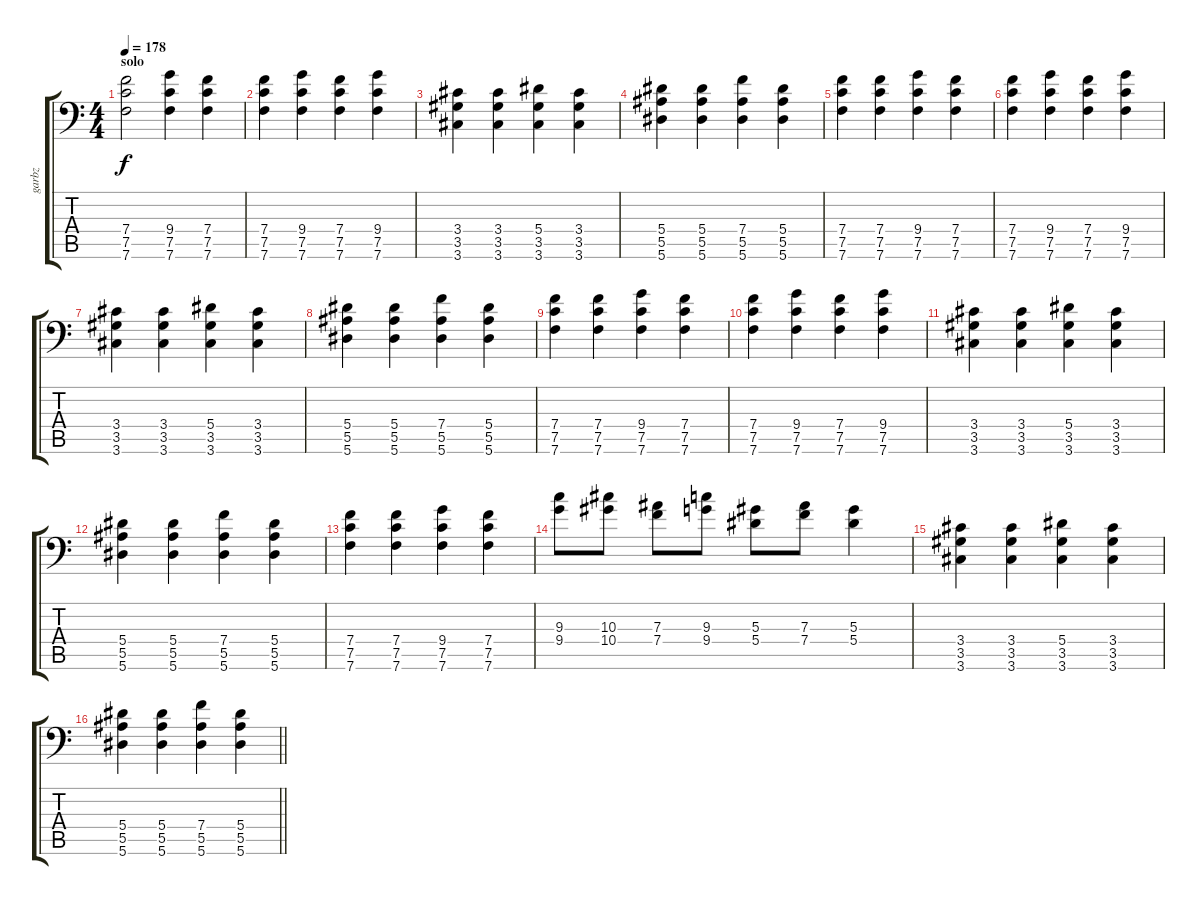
\track ("garbz" "garbz") {solo instrument overdrivenguitar}
\staff {score tabs}
\tuning (C4 G3 Eb3 Bb2 F2 Bb1) {hide}
\ts (4 4)
\section ("" "solo")
\tempo 178
\clef f4
\ks c
(7.4 7.5 7.6).2{dy f} (9.4 7.5 7.6).4 (7.4 7.5 7.6).4 |
(7.4 7.5 7.6).4 (9.4 7.5 7.6).4 (7.4 7.5 7.6).4 (9.4 7.5 7.6).4 |
(3.4 3.5 3.6).4 (3.4 3.5 3.6).4 (5.4 3.5 3.6).4 (3.4 3.5 3.6).4 |
(5.4 5.5 5.6).4 (5.4 5.5 5.6).4 (7.4 5.5 5.6).4 (5.4 5.5 5.6).4 |
(7.4 7.5 7.6).4 (7.4 7.5 7.6).4 (9.4 7.5 7.6).4 (7.4 7.5 7.6).4 |
(7.4 7.5 7.6).4 (9.4 7.5 7.6).4 (7.4 7.5 7.6).4 (9.4 7.5 7.6).4 |
(3.4 3.5 3.6).4 (3.4 3.5 3.6).4 (5.4 3.5 3.6).4 (3.4 3.5 3.6).4 |
(5.4 5.5 5.6).4 (5.4 5.5 5.6).4 (7.4 5.5 5.6).4 (5.4 5.5 5.6).4 |
(7.4 7.5 7.6).4 (7.4 7.5 7.6).4 (9.4 7.5 7.6).4 (7.4 7.5 7.6).4 |
(7.4 7.5 7.6).4 (9.4 7.5 7.6).4 (7.4 7.5 7.6).4 (9.4 7.5 7.6).4 |
(3.4 3.5 3.6).4 (3.4 3.5 3.6).4 (5.4 3.5 3.6).4 (3.4 3.5 3.6).4 |
(5.4 5.5 5.6).4 (5.4 5.5 5.6).4 (7.4 5.5 5.6).4 (5.4 5.5 5.6).4 |
(7.4 7.5 7.6).4 (7.4 7.5 7.6).4 (9.4 7.5 7.6).4 (7.4 7.5 7.6).4 |
(9.3 9.4).8 (10.3 10.4).8 (7.3 7.4).8 (9.3 9.4).8 (5.3 5.4).8 (7.3 7.4).8 (5.3 5.4).4 |
(3.4 3.5 3.6).4 (3.4 3.5 3.6).4 (5.4 3.5 3.6).4 (3.4 3.5 3.6).4 |
\barLineRight lightlight
(5.4 5.5 5.6).4 (5.4 5.5 5.6).4 (7.4 5.5 5.6).4 (5.4 5.5 5.6).4
